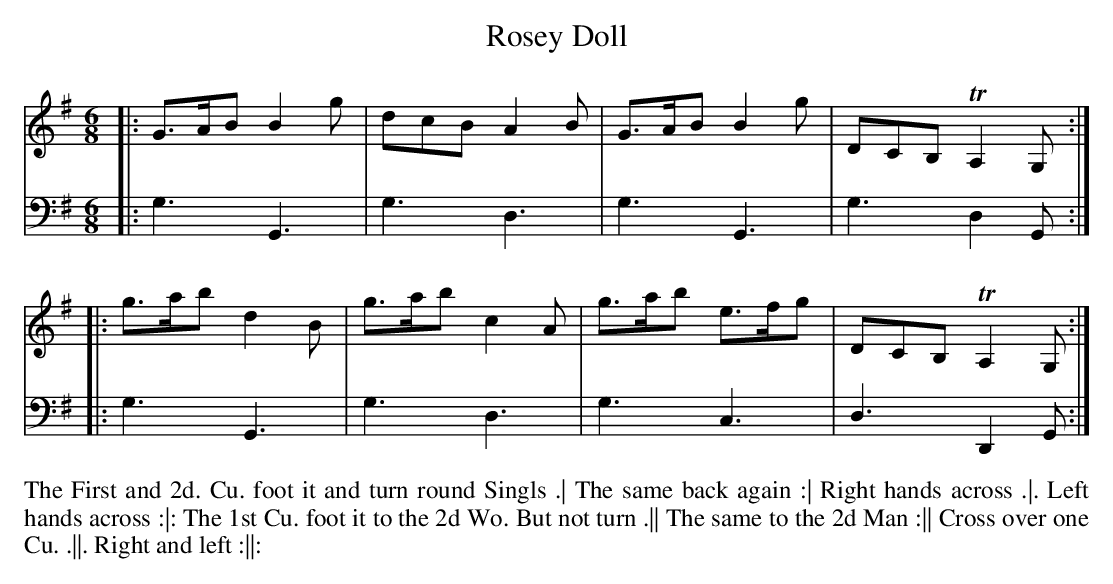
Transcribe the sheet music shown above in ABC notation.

X:1
T: Rosey Doll
M: 6/8
L: 1/8
K: G
V: 1
|: G>AB B2g | dcB A2B | G>AB B2g | DCB, TA,2G, :|
|: g>ab d2B | g>ab c2A | g>ab e>fg | DCB, TA,2G, :|
V: 2 clef=bass middle=d
|: g3 G3 | g3 d3 | g3 G3 | g3 d2G :|
|: g3 G3 | g3 d3 | g3 c3 | d3 D2G :|
%%begintext align
The First and 2d. Cu. foot it and turn round Singls .|
The same back again :|
Right hands across .|.
Left hands across :|:
The 1st Cu. foot it to the 2d Wo. But not turn .||
The same to the 2d Man :||
Cross over one Cu. .||.
Right and left :||:
